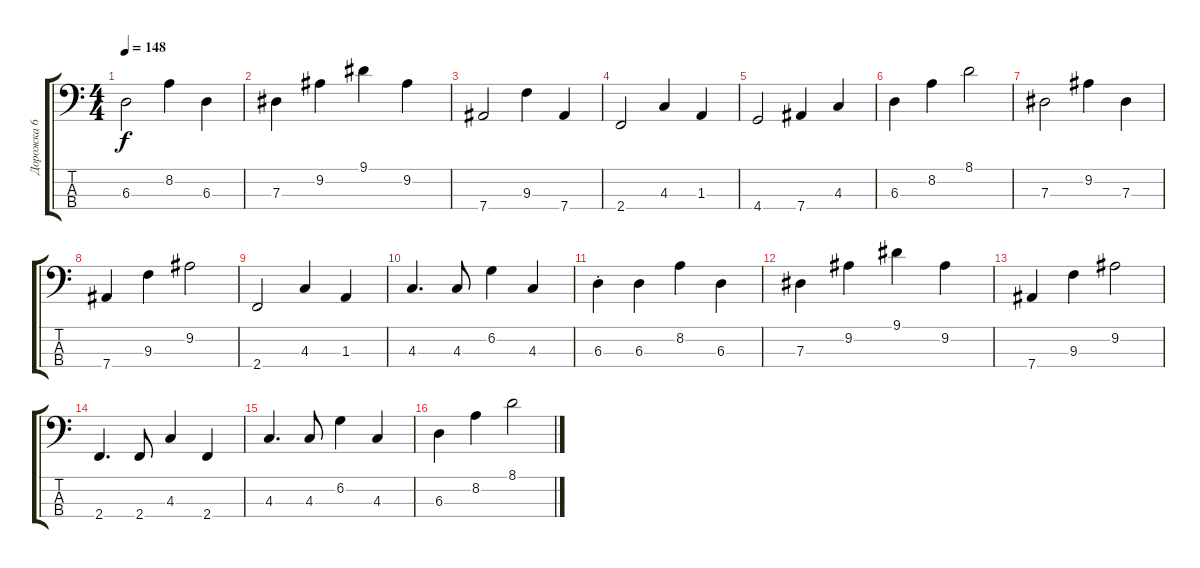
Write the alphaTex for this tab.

\track ("Дорожка 6" "Дорожка 6") {instrument electricbassfinger}
\staff {score tabs}
\tuning (Gb2 Db2 Ab1 Eb1) {hide}
\ts (4 4)
\tempo 148
\clef f4
\ks c
6.3.2{dy f} 8.2.4 6.3.4 |
7.3.4 9.2.4 9.1.4 9.2.4 |
7.4.2 9.3.4 7.4.4 |
2.4.2 4.3.4 1.3.4 |
4.4.2 7.4.4 4.3.4 |
6.3.4 8.2.4 8.1.2 |
7.3.2 9.2.4 7.3.4 |
7.4.4 9.3.4 9.2.2 |
2.4.2 4.3.4 1.3.4 |
4.3.4{d} 4.3.8 6.2.4 4.3.4 |
6.3{st}.4 6.3.4 8.2.4 6.3.4 |
7.3.4 9.2.4 9.1.4 9.2.4 |
7.4.4 9.3.4 9.2.2 |
2.4.4{d} 2.4.8 4.3.4 2.4.4 |
4.3.4{d} 4.3.8 6.2.4 4.3.4 |
6.3.4 8.2.4 8.1.2
